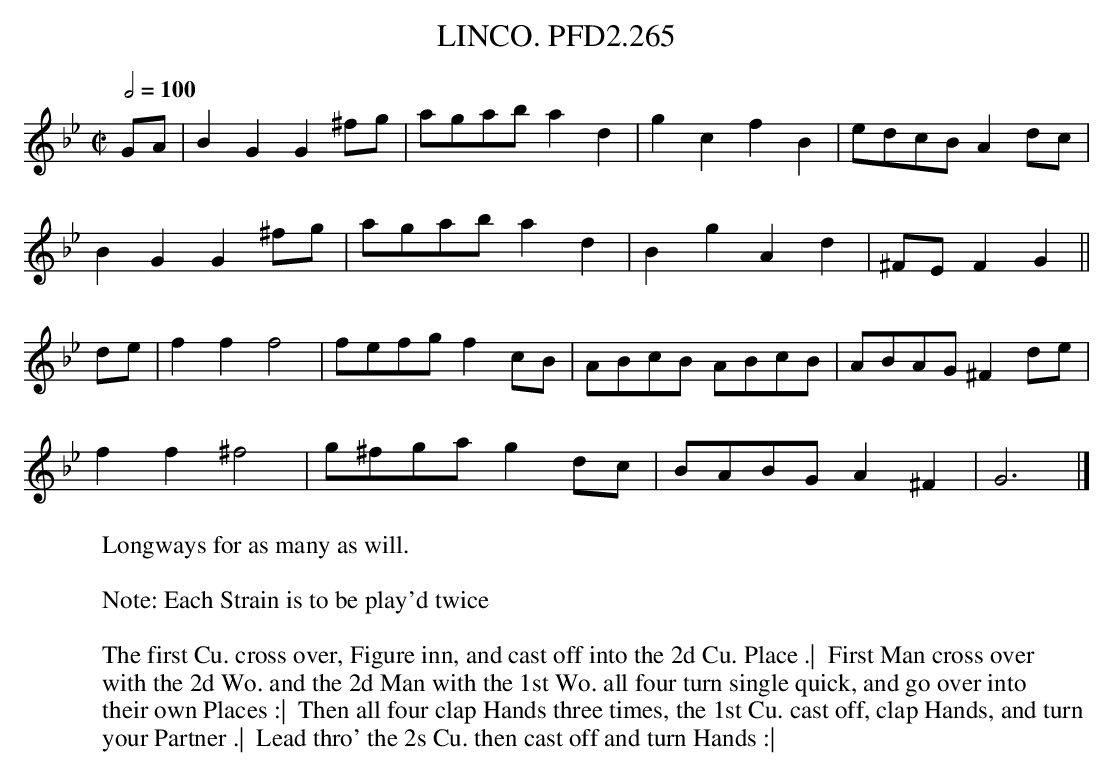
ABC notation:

X:1
T:LINCO. PFD2.265
W:Longways for as many as will.
L:1/4
M:C|
Q:1/2=100
K:Gm
G/A/|BGG ^f/g/|a/g/a/b/ ad|gcfB|e/d/c/B/ A d/c/|
BGG ^f/g/|a/g/a/b/ ad|BgAd|^F/E/ FG||
d/e/|fff2|f/e/f/g/ f c/B/|A/B/c/B/ A/B/c/B/|A/B/A/G/ ^F d/e/|
ff^f2|g/^f/g/a/ g d/c/|B/A/B/G/ A^F|G3 |]
W:
W: Note: Each Strain is to be play'd twice
W:
W: The first Cu. cross over, Figure inn, and cast off into the 2d Cu. Place .|  First Man cross over
W: with the 2d Wo. and the 2d Man with the 1st Wo. all four turn single quick, and go over into
W: their own Places :|  Then all four clap Hands three times, the 1st Cu. cast off, clap Hands, and turn
W: your Partner .|  Lead thro' the 2s Cu. then cast off and turn Hands :|
